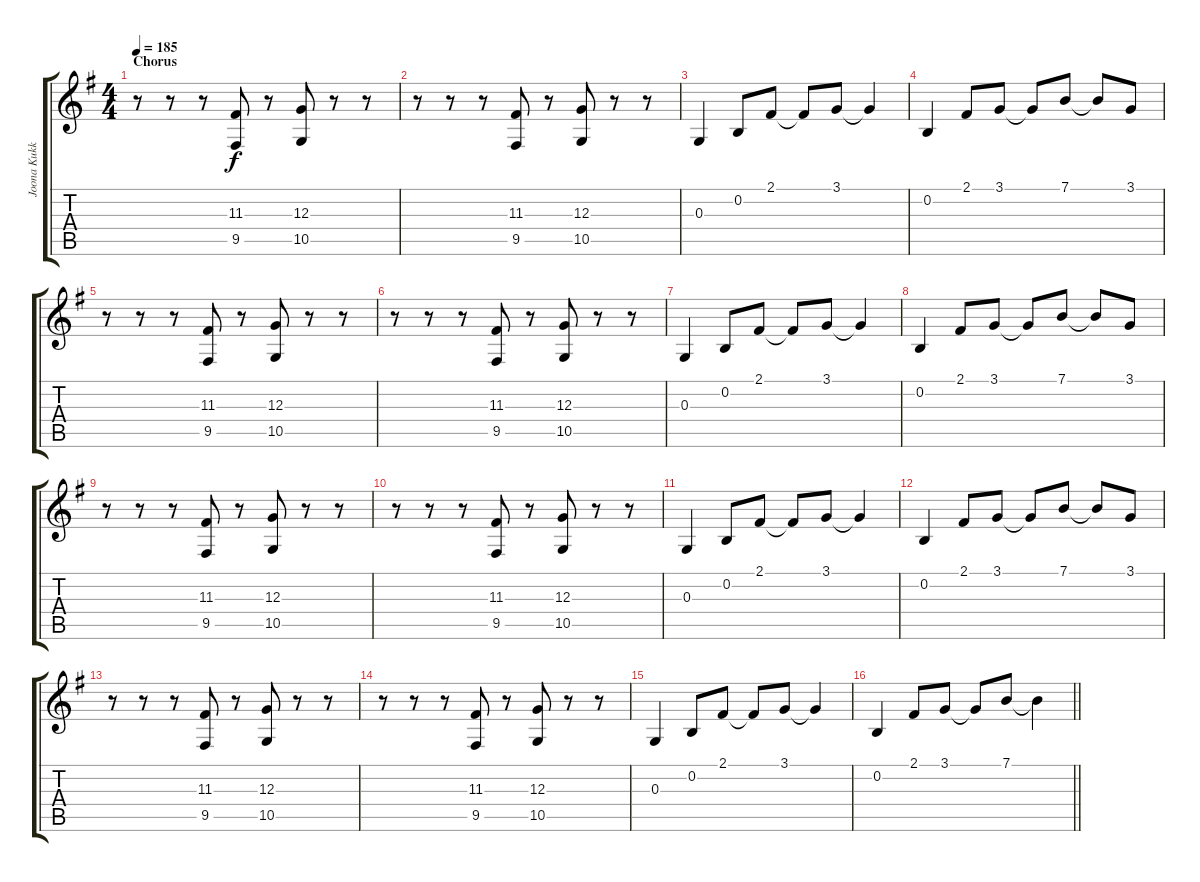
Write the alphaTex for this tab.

\track ("Joona Kukkola (strings pad)" "Joona Kukk") {instrument stringensemble1}
\staff {score tabs}
\tuning (E4 B3 G3 D3 A2 E2) {hide}
\ts (4 4)
\section ("" "Chorus")
\tempo 185
\clef g2
\ks eminor
r.8{dy f} r.8 r.8 (11.3 9.5).8 r.8 (12.3 10.5).8 r.8 r.8 |
r.8 r.8 r.8 (11.3 9.5).8 r.8 (12.3 10.5).8 r.8 r.8 |
0.3.4 0.2.8 2.1.8 2.1{t}.8 3.1.8 3.1{t}.4 |
0.2.4 2.1.8 3.1.8 3.1{t}.8 7.1.8 7.1{t}.8 3.1.8 |
r.8 r.8 r.8 (11.3 9.5).8 r.8 (12.3 10.5).8 r.8 r.8 |
r.8 r.8 r.8 (11.3 9.5).8 r.8 (12.3 10.5).8 r.8 r.8 |
0.3.4 0.2.8 2.1.8 2.1{t}.8 3.1.8 3.1{t}.4 |
0.2.4 2.1.8 3.1.8 3.1{t}.8 7.1.8 7.1{t}.8 3.1.8 |
r.8 r.8 r.8 (11.3 9.5).8 r.8 (12.3 10.5).8 r.8 r.8 |
r.8 r.8 r.8 (11.3 9.5).8 r.8 (12.3 10.5).8 r.8 r.8 |
0.3.4 0.2.8 2.1.8 2.1{t}.8 3.1.8 3.1{t}.4 |
0.2.4 2.1.8 3.1.8 3.1{t}.8 7.1.8 7.1{t}.8 3.1.8 |
r.8 r.8 r.8 (11.3 9.5).8 r.8 (12.3 10.5).8 r.8 r.8 |
r.8 r.8 r.8 (11.3 9.5).8 r.8 (12.3 10.5).8 r.8 r.8 |
0.3.4 0.2.8 2.1.8 2.1{t}.8 3.1.8 3.1{t}.4 |
\barLineRight lightlight
0.2.4 2.1.8 3.1.8 3.1{t}.8 7.1.8 7.1{t}.4
